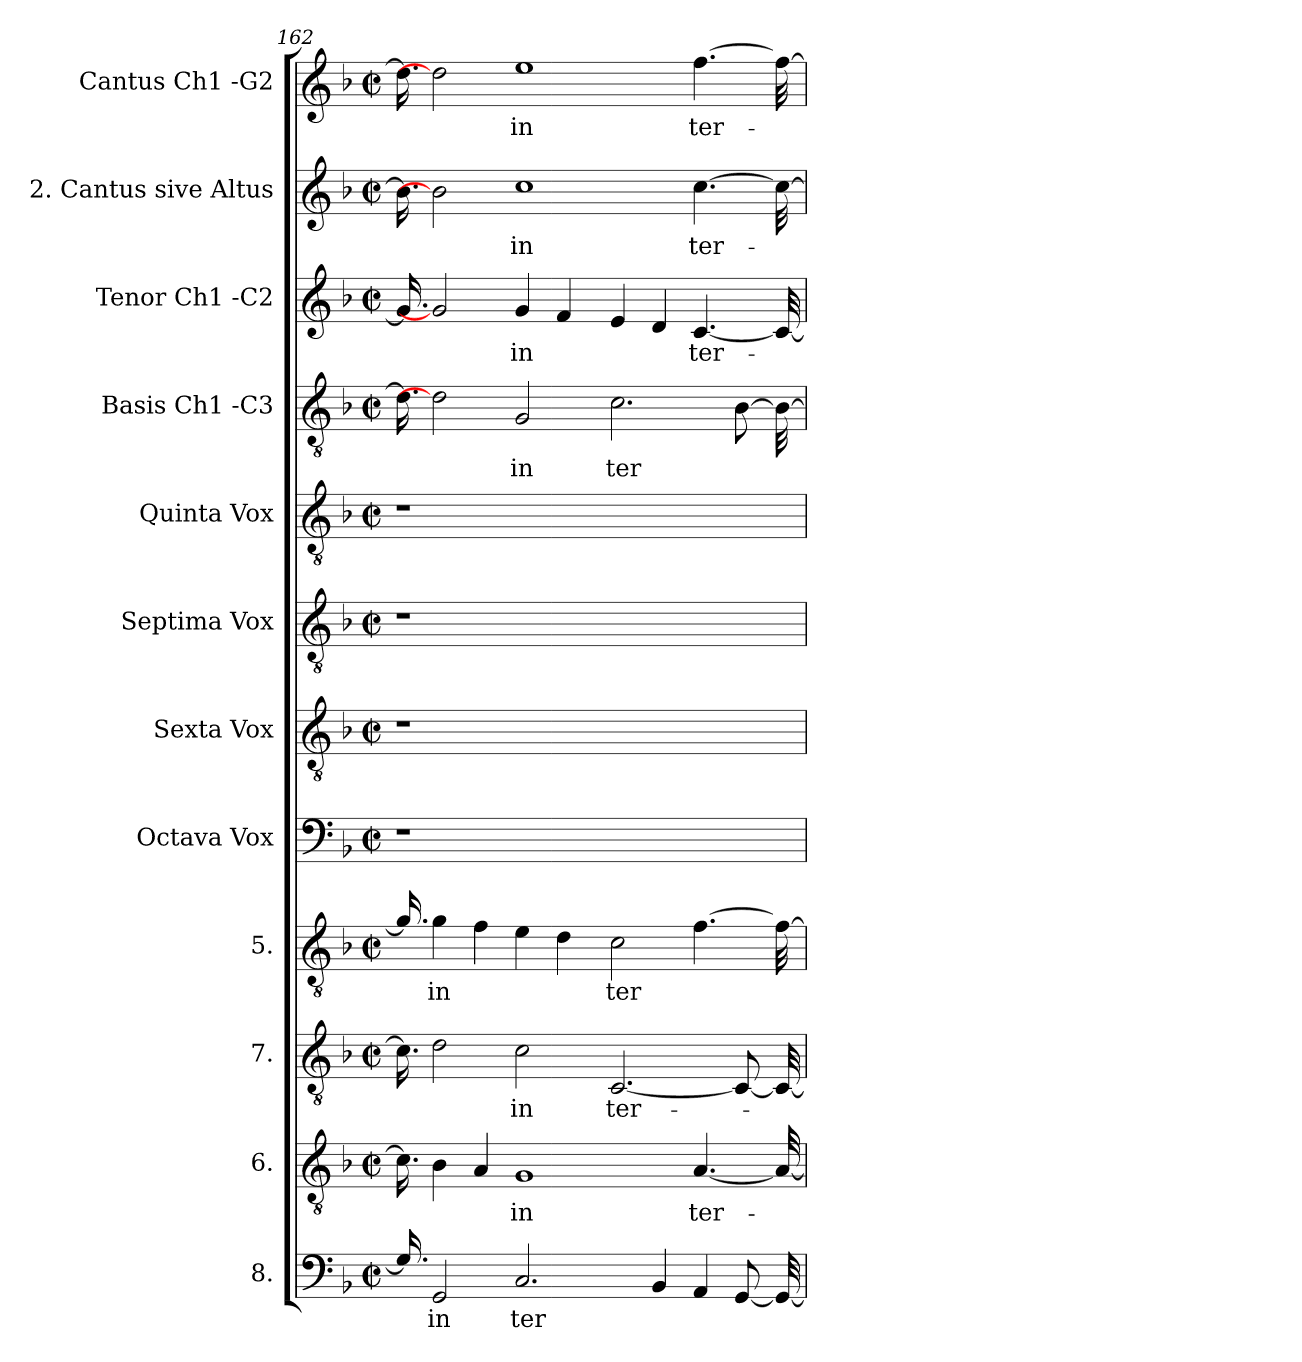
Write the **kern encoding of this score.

**kern	**text	**kern	**text	**kern	**text	**kern	**text	**kern	**kern	**kern	**kern	**kern	**text	**kern	**text	**kern	**text	**kern	**text
*part12	*part12	*part11	*part11	*part10	*part10	*part9	*part9	*part8	*part7	*part6	*part5	*part4	*part4	*part3	*part3	*part2	*part2	*part1	*part1
*staff12	*staff12	*staff11	*staff11	*staff10	*staff10	*staff9	*staff9	*staff8	*staff7	*staff6	*staff5	*staff4	*staff4	*staff3	*staff3	*staff2	*staff2	*staff1	*staff1
*I"8.	*	*I"6.	*	*I"7.	*	*I"5.	*	*I"Octava  Vox	*I"Sexta  Vox	*I"Septima  Vox	*I"Quinta  Vox	*I"Basis  Ch1 -C3	*	*I"Tenor  Ch1 -C2	*	*I"2. Cantus sive  Altus	*	*I"Cantus  Ch1 -G2	*
*	*	*	*	*	*	*	*	*	*	*	*	*I'B	*	*I'T	*	*I'A	*	*I'C	*
*clefF4	*	*clefGv2	*	*clefGv2	*	*clefGv2	*	*clefF4	*clefGv2	*clefGv2	*clefGv2	*clefGv2	*	*clefG2	*	*clefG2	*	*clefG2	*
*k[b-]	*	*k[b-]	*	*k[b-]	*	*k[b-]	*	*k[b-]	*k[b-]	*k[b-]	*k[b-]	*k[b-]	*	*k[b-]	*	*k[b-]	*	*k[b-]	*
*F:	*	*F:	*	*F:	*	*F:	*	*F:	*F:	*F:	*F:	*F:	*	*F:	*	*F:	*	*F:	*
*M2/2	*	*M2/2	*	*M2/2	*	*M2/2	*	*M2/2	*M2/2	*M2/2	*M2/2	*M2/2	*	*M2/2	*	*M2/2	*	*M2/2	*
*met(c|)	*	*met(c|)	*	*met(c|)	*	*met(c|)	*	*met(c|)	*met(c|)	*met(c|)	*met(c|)	*met(c|)	*	*met(c|)	*	*met(c|)	*	*met(c|)	*
=162	=162	=162	=162	=162	=162	=162	=162	=162	=162	=162	=162	=162	=162	=162	=162	=162	=162	=162	=162
16.G/]	.	16.c\]	.	16.c\]	.	16.g/]	.	1r	1r	1r	1r	16.d\]	.	16.g/]	.	16.b-\]	.	16.dd\]	.
!	!LO:LY:b:cj	!	!LO:LY:b:cj	!	!LO:LY:b:cj	!	!LO:LY:b:cj	!	!	!	!	!	!LO:LY:b:cj	!	!LO:LY:b:cj	!	!LO:LY:b:cj	!	!LO:LY:b:cj
2GG/	in	4B-\	.	2d\	.	4g\	in	.	.	.	.	2d\]	.	2g/]	.	2b-\]	.	2dd\]	.
!	!	!	!LO:LY:b:cj	!	!	!	!LO:LY:b:cj	!	!	!	!	!	!	!	!	!	!	!	!
.	.	4A/	.	.	.	4f\	.	.	.	.	.	.	.	.	.	.	.	.	.
!	!LO:LY:b:cj	!	!LO:LY:b:cj	!	!LO:LY:b:cj	!	!LO:LY:b:cj	!	!	!	!	!	!LO:LY:b:cj	!	!LO:LY:b:cj	!	!LO:LY:b:cj	!	!LO:LY:b:cj
2.C/	ter-	1G	in	2c\	in	4e\	.	.	.	.	.	2G/	in	4g/	in	1cc	in	1ee	in
!	!	!	!	!	!	!	!LO:LY:b:cj	!	!	!	!	!	!	!	!LO:LY:b:cj	!	!	!	!
.	.	.	.	.	.	4d\	.	.	.	.	.	.	.	4f/	.	.	.	.	.
.	.	.	.	.	.	.	.	1ryy	1ryy	1ryy	1ryy	.	.	.	.	.	.	.	.
!	!	!	!	!	!LO:LY:b:cj	!	!LO:LY:b:cj	!	!	!	!	!	!LO:LY:b:cj	!	!LO:LY:b:cj	!	!	!	!
.	.	.	.	[<2.C/	ter-	2c\	ter-	.	.	.	.	2.c\	ter-	4e/	.	.	.	.	.
!	!LO:LY:b:cj	!	!	!	!	!	!	!	!	!	!	!	!	!	!LO:LY:b:cj	!	!	!	!
4BB-/	--	.	.	.	.	.	.	.	.	.	.	.	.	4d/	.	.	.	.	.
!	!LO:LY:b:cj	!	!LO:LY:b:cj	!	!	!	!LO:LY:b:cj	!	!	!	!	!	!	!	!LO:LY:b:cj	!	!LO:LY:b:cj	!	!LO:LY:b:cj
4AA/	--	[<4.A/	ter-	.	.	[>4.f\	--	.	.	.	.	.	.	[<4.c/	ter-	[>4.cc\	ter-	[>4.ff\	ter-
!	!LO:LY:b:cj	!	!	!	!	!	!	!	!	!	!	!	!LO:LY:b:cj	!	!	!	!	!	!
[<8GG/	--	.	.	8C/_<	.	.	.	.	.	.	.	[>8B-\	--	.	.	.	.	.	.
32GG/_<	.	32A/_<	.	32C/_<	.	32f\_>	.	.	.	.	.	32B-\_>	.	32c/_<	.	32cc\_>	.	32ff\_>	.
=	=	=	=	=	=	=	=	=	=	=	=	=	=	=	=	=	=	=	=
*-	*-	*-	*-	*-	*-	*-	*-	*-	*-	*-	*-	*-	*-	*-	*-	*-	*-	*-	*-
